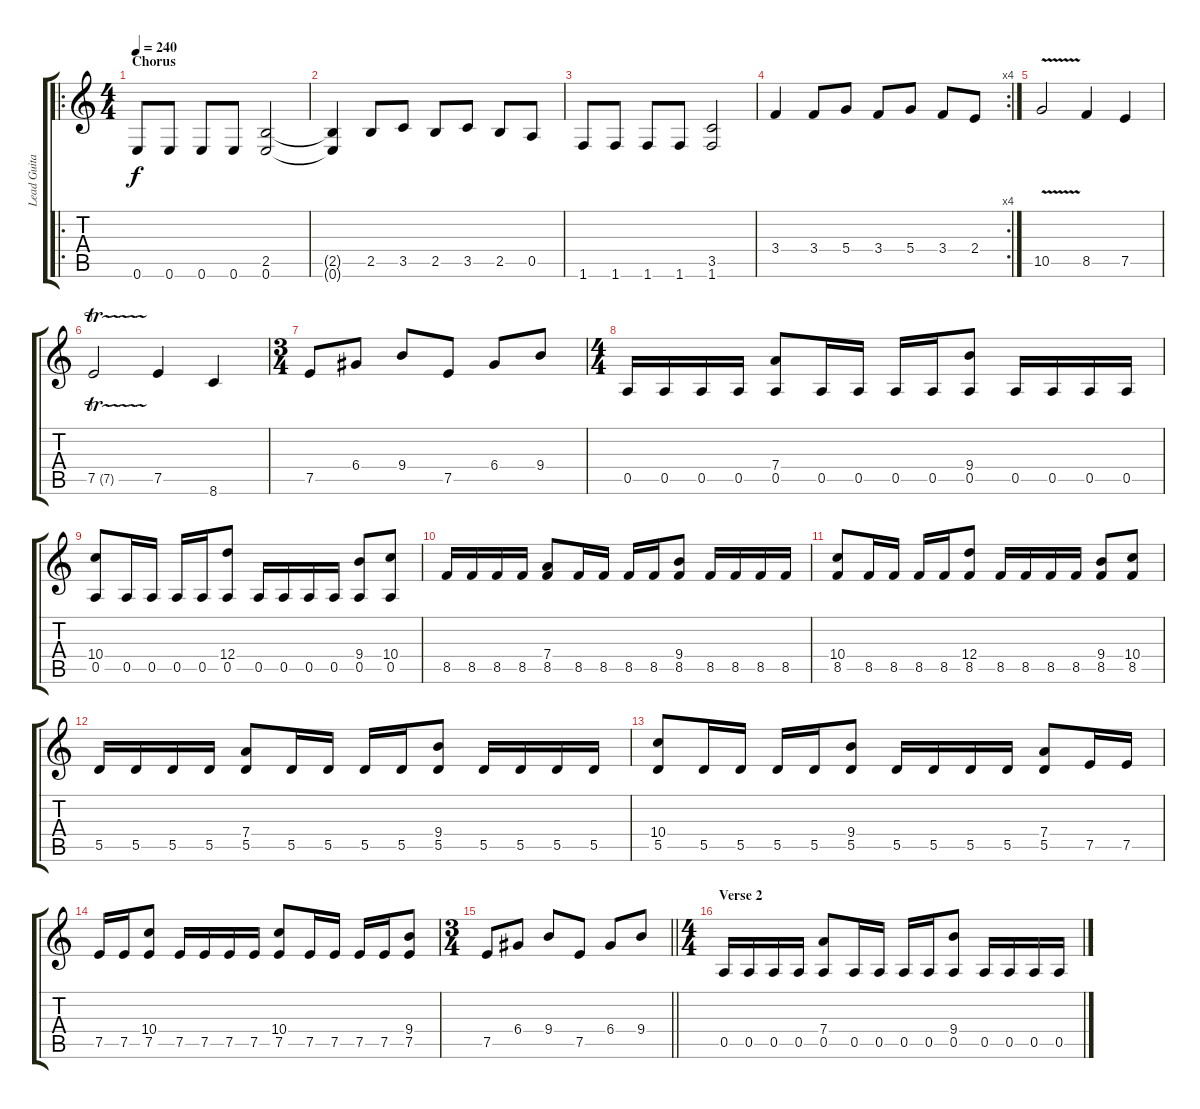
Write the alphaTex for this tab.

\track ("Lead Guitar" "Lead Guita") {instrument distortionguitar}
\staff {score tabs}
\tuning (E4 B3 G3 D3 A2 E2) {hide}
\ro
\ts (4 4)
\section ("" "Chorus")
\tempo 240
\clef g2
\ks c
0.6.8{dy f} 0.6.8 0.6.8 0.6.8 (2.5 0.6).2 |
(2.5{t} 0.6{t}).4 2.5.8 3.5.8 2.5.8 3.5.8 2.5.8 0.5.8 |
1.6.8 1.6.8 1.6.8 1.6.8 (3.5 1.6).2 |
\rc 4
3.4.4 3.4.8 5.4.8 3.4.8 5.4.8 3.4.8 2.4.8 |
10.5{v}.2 8.5.4 7.5.4 |
7.5{tr (7 16)}.2 7.5.4 8.6.4 |
\ts (3 4)
7.5.8 6.4.8 9.4.8 7.5.8 6.4.8 9.4.8 |
\ts (4 4)
0.5.16 0.5.16 0.5.16 0.5.16 (7.4 0.5).8 0.5.16 0.5.16 0.5.16 0.5.16 (9.4 0.5).8 0.5.16 0.5.16 0.5.16 0.5.16 |
(10.4 0.5).8 0.5.16 0.5.16 0.5.16 0.5.16 (12.4 0.5).8 0.5.16 0.5.16 0.5.16 0.5.16 (9.4 0.5).8 (10.4 0.5).8 |
8.5.16 8.5.16 8.5.16 8.5.16 (7.4 8.5).8 8.5.16 8.5.16 8.5.16 8.5.16 (9.4 8.5).8 8.5.16 8.5.16 8.5.16 8.5.16 |
(10.4 8.5).8 8.5.16 8.5.16 8.5.16 8.5.16 (12.4 8.5).8 8.5.16 8.5.16 8.5.16 8.5.16 (9.4 8.5).8 (10.4 8.5).8 |
5.5.16 5.5.16 5.5.16 5.5.16 (7.4 5.5).8 5.5.16 5.5.16 5.5.16 5.5.16 (9.4 5.5).8 5.5.16 5.5.16 5.5.16 5.5.16 |
(10.4 5.5).8 5.5.16 5.5.16 5.5.16 5.5.16 (9.4 5.5).8 5.5.16 5.5.16 5.5.16 5.5.16 (7.4 5.5).8 7.5.16 7.5.16 |
7.5.16 7.5.16 (10.4 7.5).8 7.5.16 7.5.16 7.5.16 7.5.16 (10.4 7.5).8 7.5.16 7.5.16 7.5.16 7.5.16 (9.4 7.5).8 |
\ts (3 4)
\barLineRight lightlight
7.5.8 6.4.8 9.4.8 7.5.8 6.4.8 9.4.8 |
\ts (4 4)
\section ("" "Verse 2")
0.5.16 0.5.16 0.5.16 0.5.16 (7.4 0.5).8 0.5.16 0.5.16 0.5.16 0.5.16 (9.4 0.5).8 0.5.16 0.5.16 0.5.16 0.5.16
